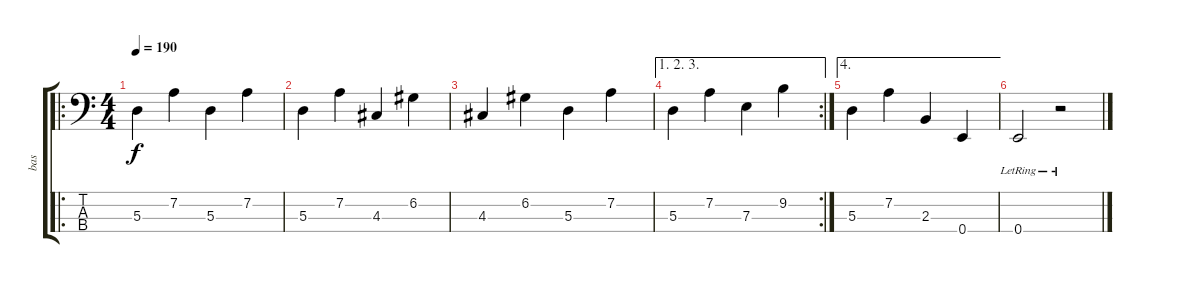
\track ("bas" "bas") {instrument electricbasspick}
\staff {score tabs}
\tuning (G2 D2 A1 E1) {hide}
\ro
\ts (4 4)
\tempo 190
\clef f4
\ks c
5.3.4{dy f} 7.2.4 5.3.4 7.2.4 |
5.3.4 7.2.4 4.3.4 6.2.4 |
4.3.4 6.2.4 5.3.4 7.2.4 |
\ae (1 2 3)
\rc 2
5.3.4 7.2.4 7.3.4 9.2.4 |
\ae 4
5.3.4 7.2.4 2.3.4 0.4.4 |
0.4{lr}.2 r.2
